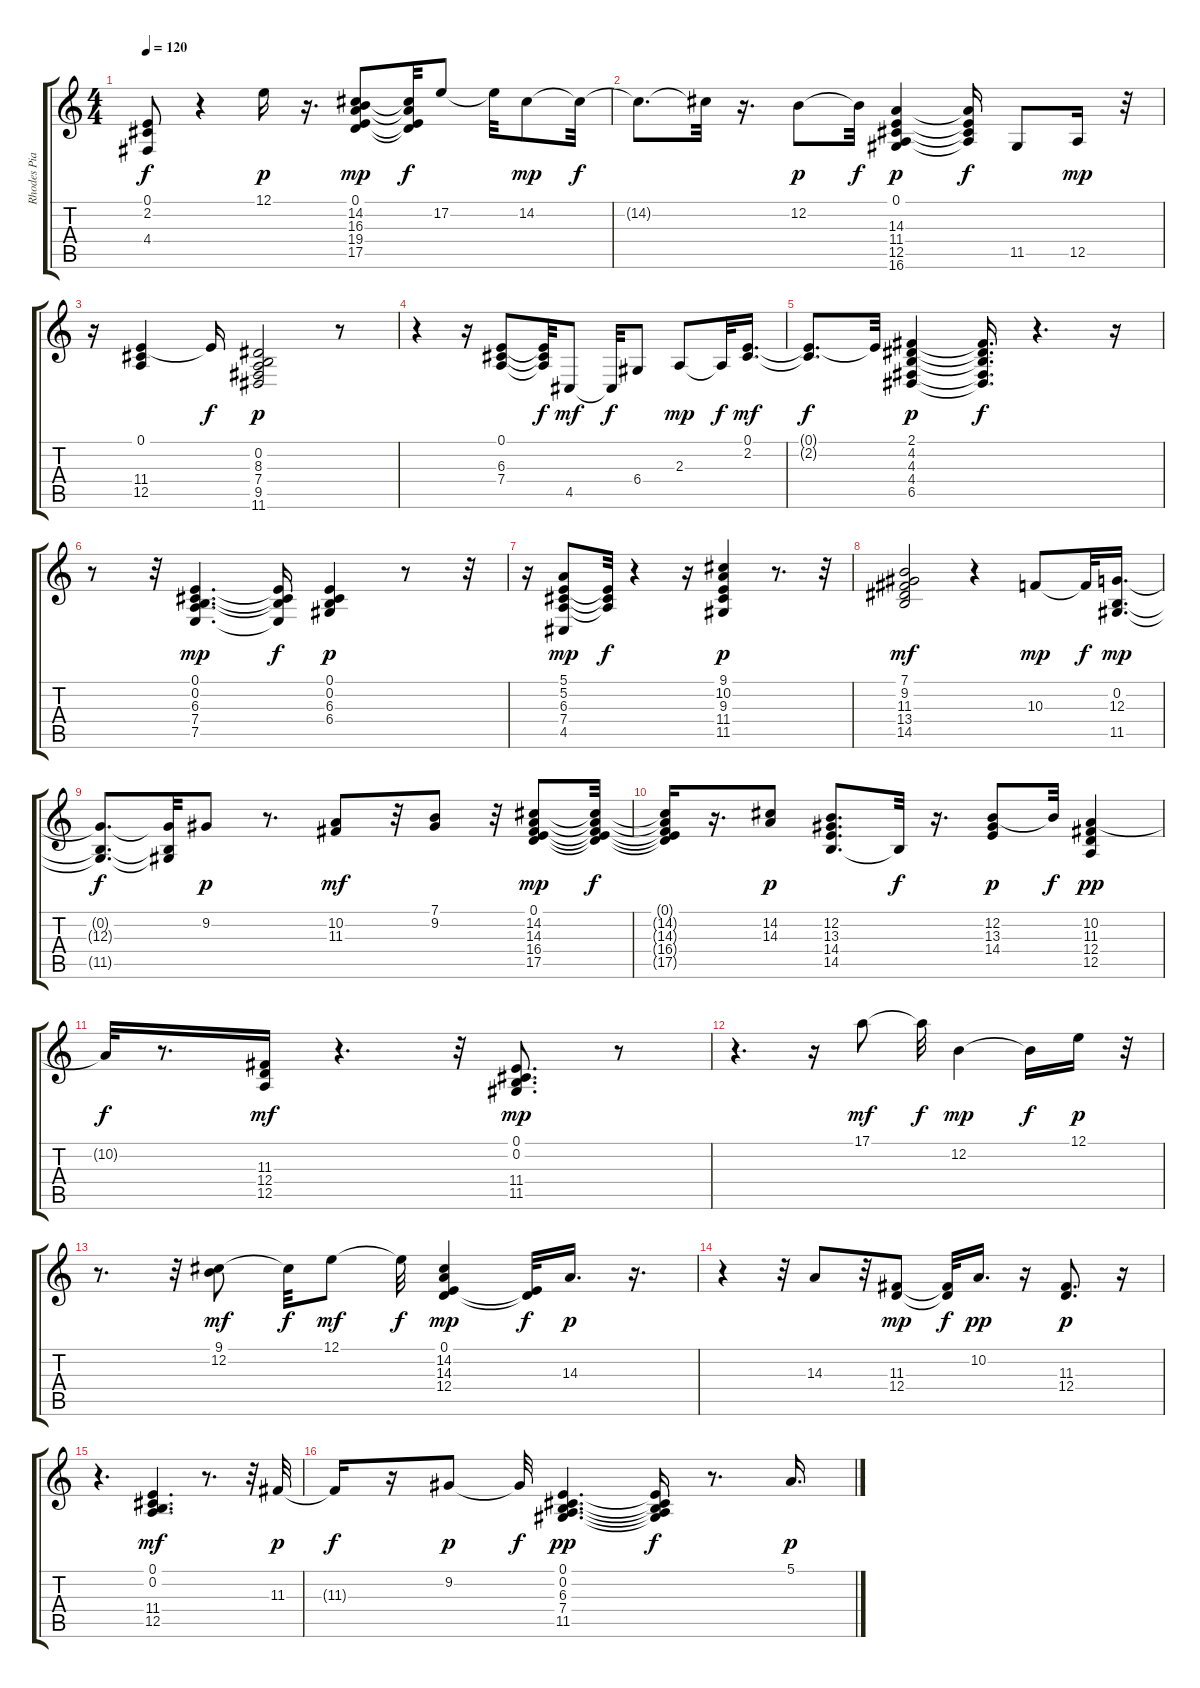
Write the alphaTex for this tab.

\track ("Rhodes Piano" "Rhodes Pia") {instrument electricpiano1}
\staff {score tabs}
\tuning (E4 B3 G3 D3 A2 E2) {hide}
\ts (4 4)
\tempo 120
\clef g2
\ks c
(0.1{t} 2.2{t} 4.4{t}).8{dy f} r.4 12.1.16{dy p volume 10} r.16{d} (0.1 14.2 16.3 19.4 17.5).8{dy mp} (0.1{t} 14.2{t} 19.4{t} 17.5{t}).32{dy f} 17.2.8 17.2{t}.32 14.2.8{dy mp} 14.2{t}.32{dy f} |
14.2{t}.8{d} 14.2{t}.32 r.16{d} 12.2.8{dy p} 12.2{t}.32{dy f} (0.1 14.3 11.4 12.5 16.6).4{dy p volume 11} (0.1{t} 14.3{t} 11.4{t} 12.5{t}).16{dy f} 11.5.8{volume 11} 12.5.16{dy mp} r.32 |
r.16 (0.1 11.4 12.5).4 0.1{t}.16{dy f} (0.2 8.3 7.4 9.5 11.6).2{dy p} r.8 |
r.4 r.16 (0.1 6.3 7.4).8 (0.1{t} 6.3{t} 7.4{t}).32{dy f} 4.5.8{dy mf} 4.5{t}.32{dy f} 6.4.8 2.3.8{dy mp} 2.3{t}.32{dy f} (0.1 2.2).16{d dy mf} |
(0.1{t} 2.2{t}).8{d dy f} 0.1{t}.32 (2.1 4.2 4.3 4.4 6.5).4{dy p} (2.1{t} 4.2{t} 4.3{t} 4.4{t} 6.5{t}).16{d dy f} r.4{d} r.16 |
r.8 r.32 (0.1 0.2 6.3 7.4 7.5).4{d dy mp} (0.1{t} 0.2{t} 6.3{t} 7.5{t}).16{dy f} (0.1 0.2 6.3 6.4).4{dy p} r.8 r.32 |
r.16 (5.1 5.2 6.3 7.4 4.5).8{dy mp} (5.2{t} 6.3{t} 7.4{t}).32{dy f} r.4 r.16 (9.1 10.2 9.3 11.4 11.5).4{dy p} r.8{d} r.32 |
(7.1 9.2 11.3 13.4 14.5).2{dy mf} r.4 10.3.8{dy mp} 10.3{t}.32{dy f} (0.2 12.3 11.5).16{d dy mp} |
(0.2{t} 12.3{t} 11.5{t}).8{d dy f} (0.2{t} 12.3{t} 11.5{t}).32 9.2.8{dy p} r.8{d} (10.2 11.3).8{dy mf} r.32 (7.1 9.2).8 r.32 (0.1 14.2 14.3 16.4 17.5).8{dy mp} (0.1{t} 14.2{t} 14.3{t} 16.4{t} 17.5{t}).32{dy f} |
(0.1{t} 14.2{t} 14.3{t} 16.4{t} 17.5{t}).16 r.16{d} (14.2 14.3).8{dy p} (12.2 13.3 14.4 14.5).8{d} 14.5{t}.32{dy f} r.16{d} (12.2 13.3 14.4).8{dy p} 12.2{t}.32{dy f} (10.2 11.3 12.4 12.5).4{dy pp} |
10.2{t}.32{dy f} r.8{d} (11.3 12.4 12.5).16{dy mf} r.4{d} r.32 (0.1 0.2 11.4 11.5).8{d dy mp} r.8 |
r.4{d} r.16 17.1.8{dy mf} 17.1{t}.32{dy f} 12.2.4{dy mp} 12.2{t}.16{dy f} 12.1.16{dy p} r.32 |
r.8{d} r.32 (9.1 12.2).8{dy mf} 9.1{t}.32{dy f} 12.1.8{dy mf} 12.1{t}.32{dy f} (0.1 14.2 14.3 12.4).4{dy mp} (0.1{t} 12.4{t}).32{dy f} 14.3.16{d dy p} r.16{d} |
r.4 r.32 14.3.8 r.32 (11.3 12.4).8{dy mp} (11.3{t} 12.4{t}).32{dy f} 10.2.16{d dy pp} r.16 (11.3 12.4).8{d dy p} r.16 |
r.4{d} (0.1 0.2 11.4 12.5).4{d dy mf} r.8{d} r.32 11.3.32{dy p} |
11.3{t}.16{dy f} r.16 9.2.8{dy p} 9.2{t}.32{dy f} (0.1 0.2 6.3 7.4 11.5).4{d dy pp} (0.1{t} 0.2{t} 6.3{t} 7.4{t} 11.5{t}).16{dy f} r.8{d} 5.1.16{d dy p}
